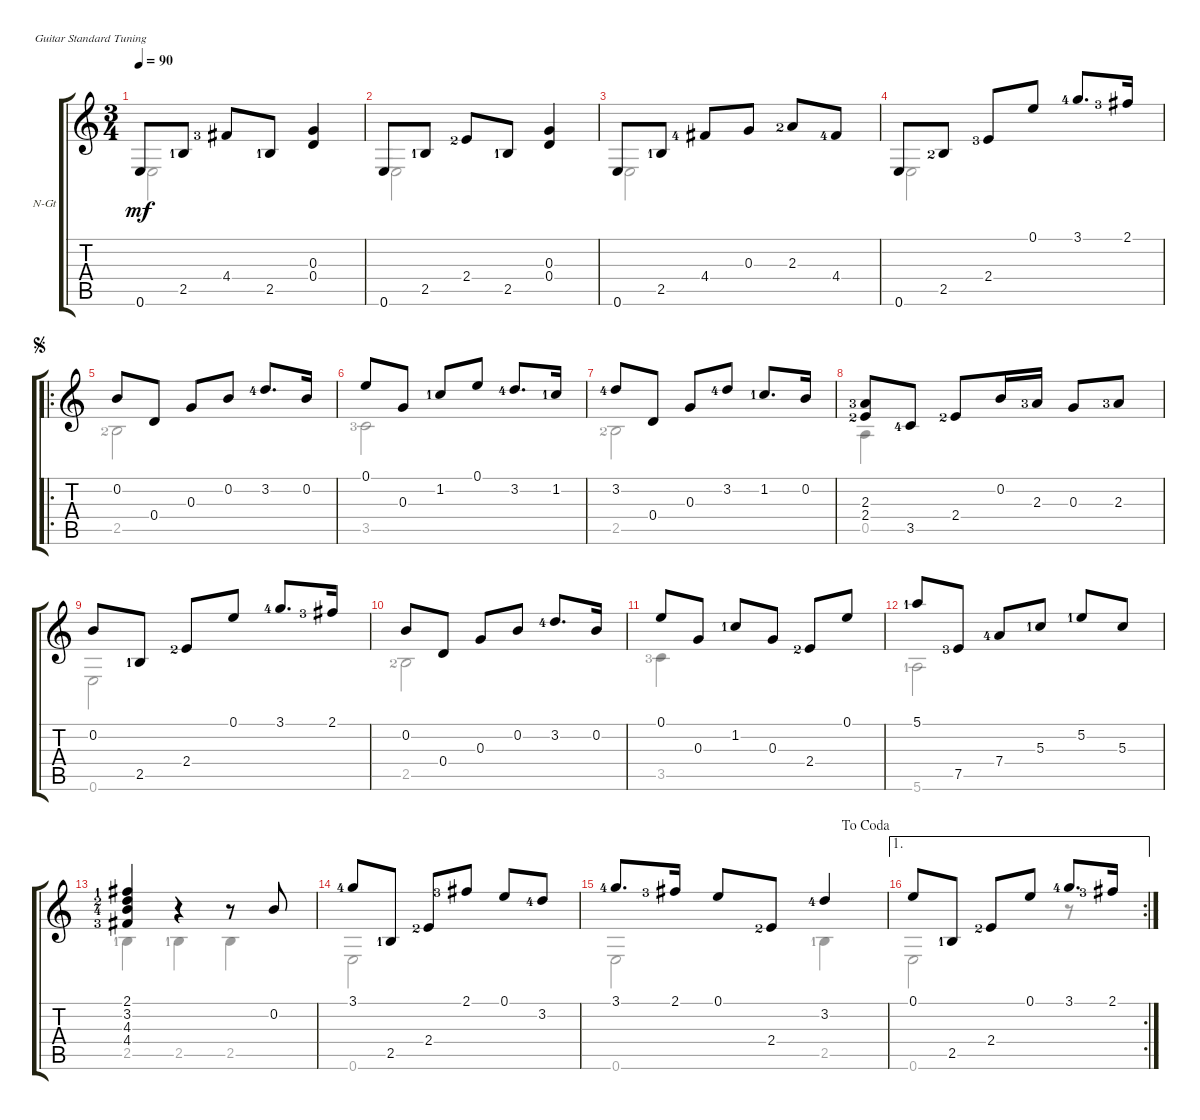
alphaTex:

\defaultSystemsLayout 4
\bracketExtendMode groupsimilarinstruments
\firstSystemTrackNameOrientation horizontal
\otherSystemsTrackNameOrientation horizontal
\track ("Nylon Guitar" "N-Gt") {instrument acousticguitarnylon}
\staff {score tabs}
\tuning (E4 B3 G3 D3 A2 E2)
\voice
\ts (3 4)
\tempo 90
\clef g2
\ks c
0.6.8{dy mf instrument acousticguitarnylon} 2.5{lf 2}.8 4.4{lf 4}.8 2.5{lf 2}.8 (0.3 0.4).4 |
0.6.8 2.5{lf 2}.8 2.4{lf 3}.8 2.5{lf 2}.8 (0.4 0.3).4 |
0.6.8 2.5{lf 2}.8 4.4{lf 5}.8 0.3.8 2.3{lf 3}.8 4.4{lf 5}.8 |
0.6.8 2.5{lf 3}.8 2.4{lf 4}.8 0.1.8 3.1{lf 5}.8{d} 2.1{lf 4}.16 |
\ro
\jump segno
0.2.8 0.4.8 0.3.8 0.2.8 3.2{lf 5}.8{d} 0.2.16 |
0.1.8 0.3.8 1.2{lf 2}.8 0.1.8 3.2{lf 5}.8{d} 1.2{lf 2}.16 |
3.2{lf 5}.8 0.4.8 0.3.8 3.2{lf 5}.8 1.2{lf 2}.8{d} 0.2.16 |
(2.3{lf 4} 2.4{lf 3}).8 3.5{lf 5}.8 2.4{lf 3}.8 0.2.16 2.3{lf 4}.16 0.3.8 2.3{lf 4}.8 |
0.2.8 2.5{lf 2}.8 2.4{lf 3}.8 0.1.8 3.1{lf 5}.8{d} 2.1{lf 4}.16 |
0.2.8 0.4.8 0.3.8 0.2.8 3.2{lf 5}.8{d} 0.2.16 |
0.1.8 0.3.8 1.2{lf 2}.8 0.3.8 2.4{lf 3}.8 0.1.8 |
5.1{lf 2}.8 7.5{lf 4}.8 7.4{lf 5}.8 5.3{lf 2}.8 5.2{lf 2}.8 5.3.8 |
(2.1{lf 2} 3.2{lf 3} 4.3{lf 5} 4.4{lf 4}).4 r.4 r.8 0.2.8 |
3.1{lf 5}.8 2.5{lf 2}.8 2.4{lf 3}.8 2.1{lf 4}.8 0.1.8 3.2{lf 5}.8 |
\jump dacoda
3.1{lf 5}.8{d} 2.1{lf 4}.16 0.1.8 2.4{lf 3}.8 3.2{lf 5}.4 |
\ae 1
\rc 2
0.1.8 2.5{lf 2}.8 2.4{lf 3}.8 0.1.8 3.1{lf 5}.8{d} 2.1{lf 4}.16
\voice
\clef g2
\ottava regular
\simile none
\ks c
0.6.2{dy mf} |
0.6.2 |
0.6.2 |
0.6.2 |
2.5{lf 3}.2 |
3.5{lf 4}.2 |
2.5{lf 3}.2 |
0.5.4 |
0.6.2 |
2.5{lf 3}.2 |
3.5{lf 4}.4 |
5.6{lf 2}.2 |
2.5{lf 2}.4 2.5{lf 2}.4 2.5.4 |
0.6.2 |
0.6.2 2.5{lf 2}.4 |
0.6.2 r.8
